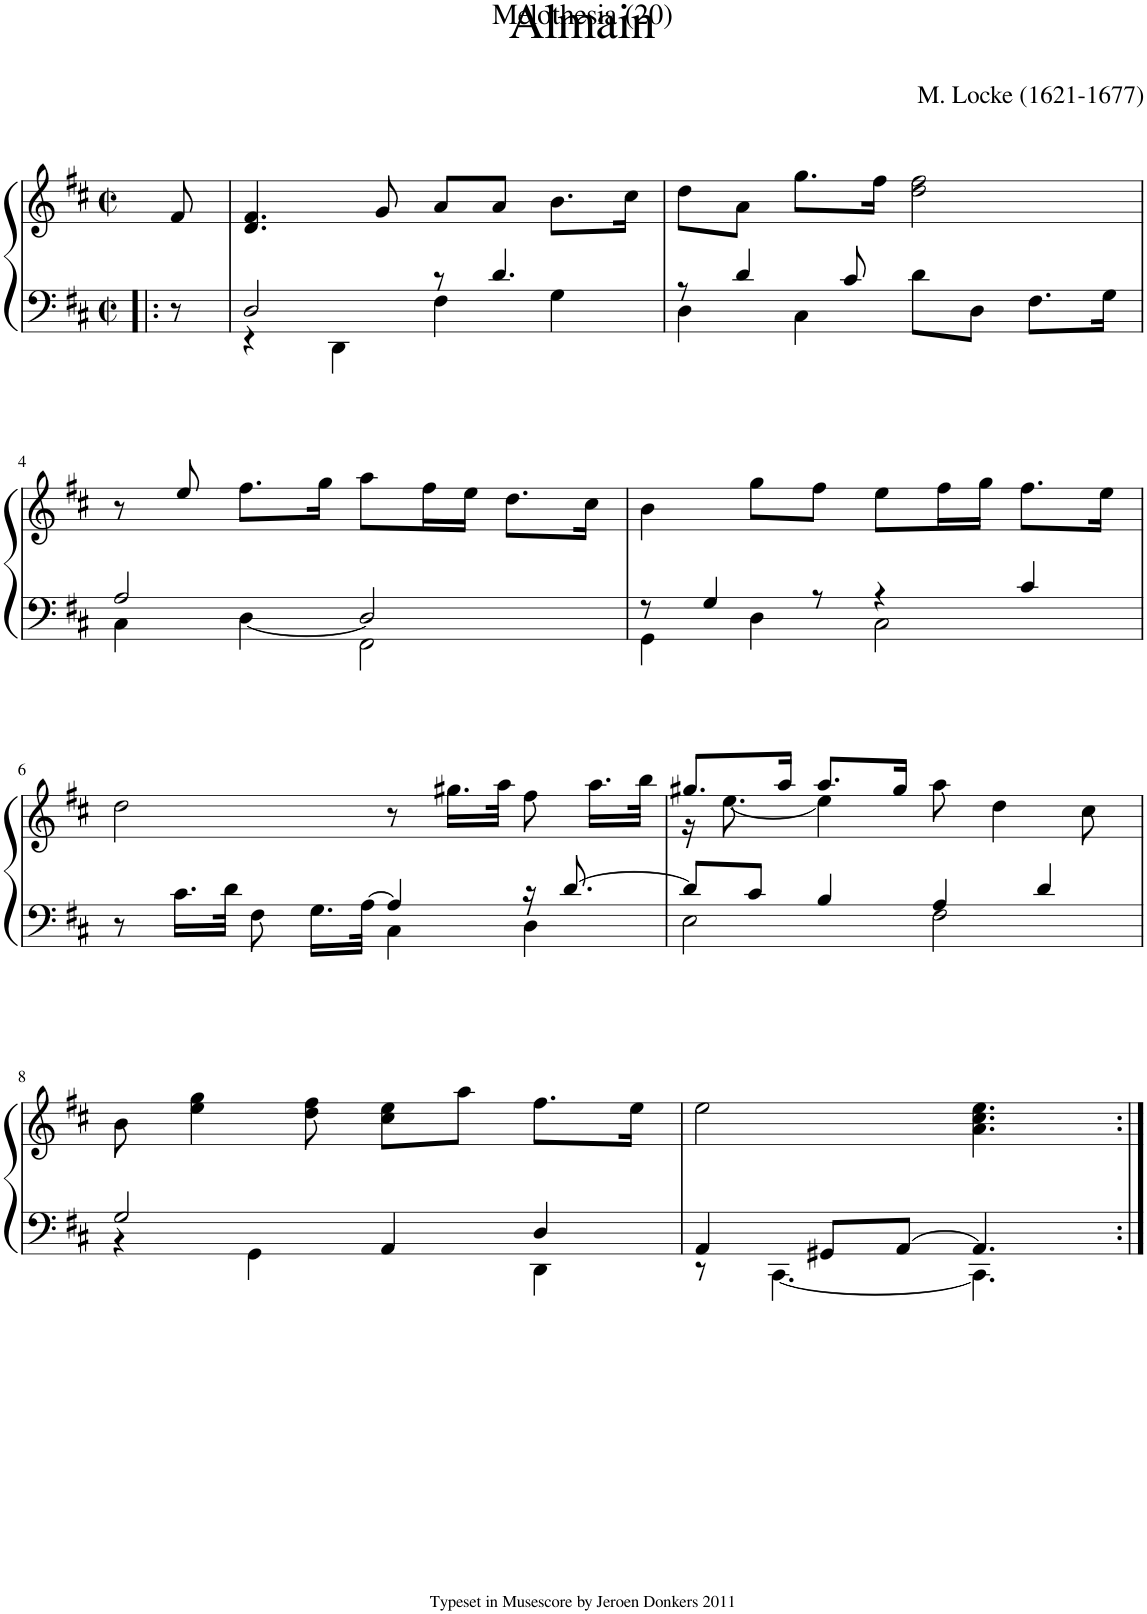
**kern	**kern
*part1	*part1
*staff2	*staff1
*I"Harpsichord	*
*clefF4	*clefG2
*k[f#c#]	*k[f#c#]
*M4/4	*M4/4
*met(c|)	*met(c|)
=1!|:	=1!|:
8r	8f#/
=2	=2
*^	*
2D/	4r	4.d/ 4.f#/
.	4DD\	.
.	.	8g/
8r	4F#\	8a/L
4.d/	.	8a/J
.	4G\	8.b\L
.	.	16cc#\Jk
=3	=3	=3
8r	4D\	8dd\L
4d/	.	8a\J
.	4C#\	8.gg\L
8c#/	.	.
.	.	16ff#\Jk
8d\L	2ryy	2dd\ 2ff#\
8D\J	.	.
8.F#\L	.	.
16G\Jk	.	.
!!LO:LB:g=z
=4	=4	=4
2A/	4C#\	8r
.	.	8ee/
.	[4D\	8.ff#\L
.	.	16gg\Jk
2FF#\	2D/]	8aa\L
.	.	16ff#\L
.	.	16ee\JJ
.	.	8.dd\L
.	.	16cc#\Jk
=5	=5	=5
8r	4GG\	4b\
4G/	.	.
.	4D\	8gg\L
8r	.	8ff#\J
4r	2C#\	8ee\L
.	.	16ff#\L
.	.	16gg\JJ
4c#/	.	8.ff#\L
.	.	16ee\Jk
!!LO:LB:g=z
=6	=6	=6
8r	2ryy	2dd\
16.c#\LL	.	.
32d\JJk	.	.
8F#\	.	.
16.G\LL	.	.
[32A\JJk	.	.
4A/]	4C#\	8r
.	.	16.gg#X\LL
.	.	32aa\JJk
16r	4D\	8ff#\
[8.d/	.	.
.	.	16.aa\LL
.	.	32bb\JJk
=7	=7	=7
*	*	*^
8d/L]	2E\	8.gg#X/L	16r
.	.	.	[8.ee\
8c#/J	.	.	.
.	.	16aa/Jk	.
4B/	.	8.aa/L	4ee\]
.	.	16gg#/Jk	.
4A/	2F#\	8aa\	2ryy
.	.	4dd\	.
4d/	.	.	.
.	.	8cc#\	.
*	*	*v	*v
!!LO:LB:g=z
=8	=8	=8
2G/	4r	8b\
.	.	4ee\ 4gg\
.	4GG\	.
.	.	8dd\ 8ff#\
4AA/	4ryy	8cc#\ 8ee\L
.	.	8aa\J
4D/	4DD\	8.ff#\L
.	.	16ee\Jk
=9	=9	=9
4AA/	8r	2ee\
.	[4.CC#\	.
8GG#X/L	.	.
[8AA/J	.	.
4.AA/]	4.CC#\]	4.a\ 4.cc#\ 4.ee\
*v	*v	*
=:|!	=:|!
*-	*-
